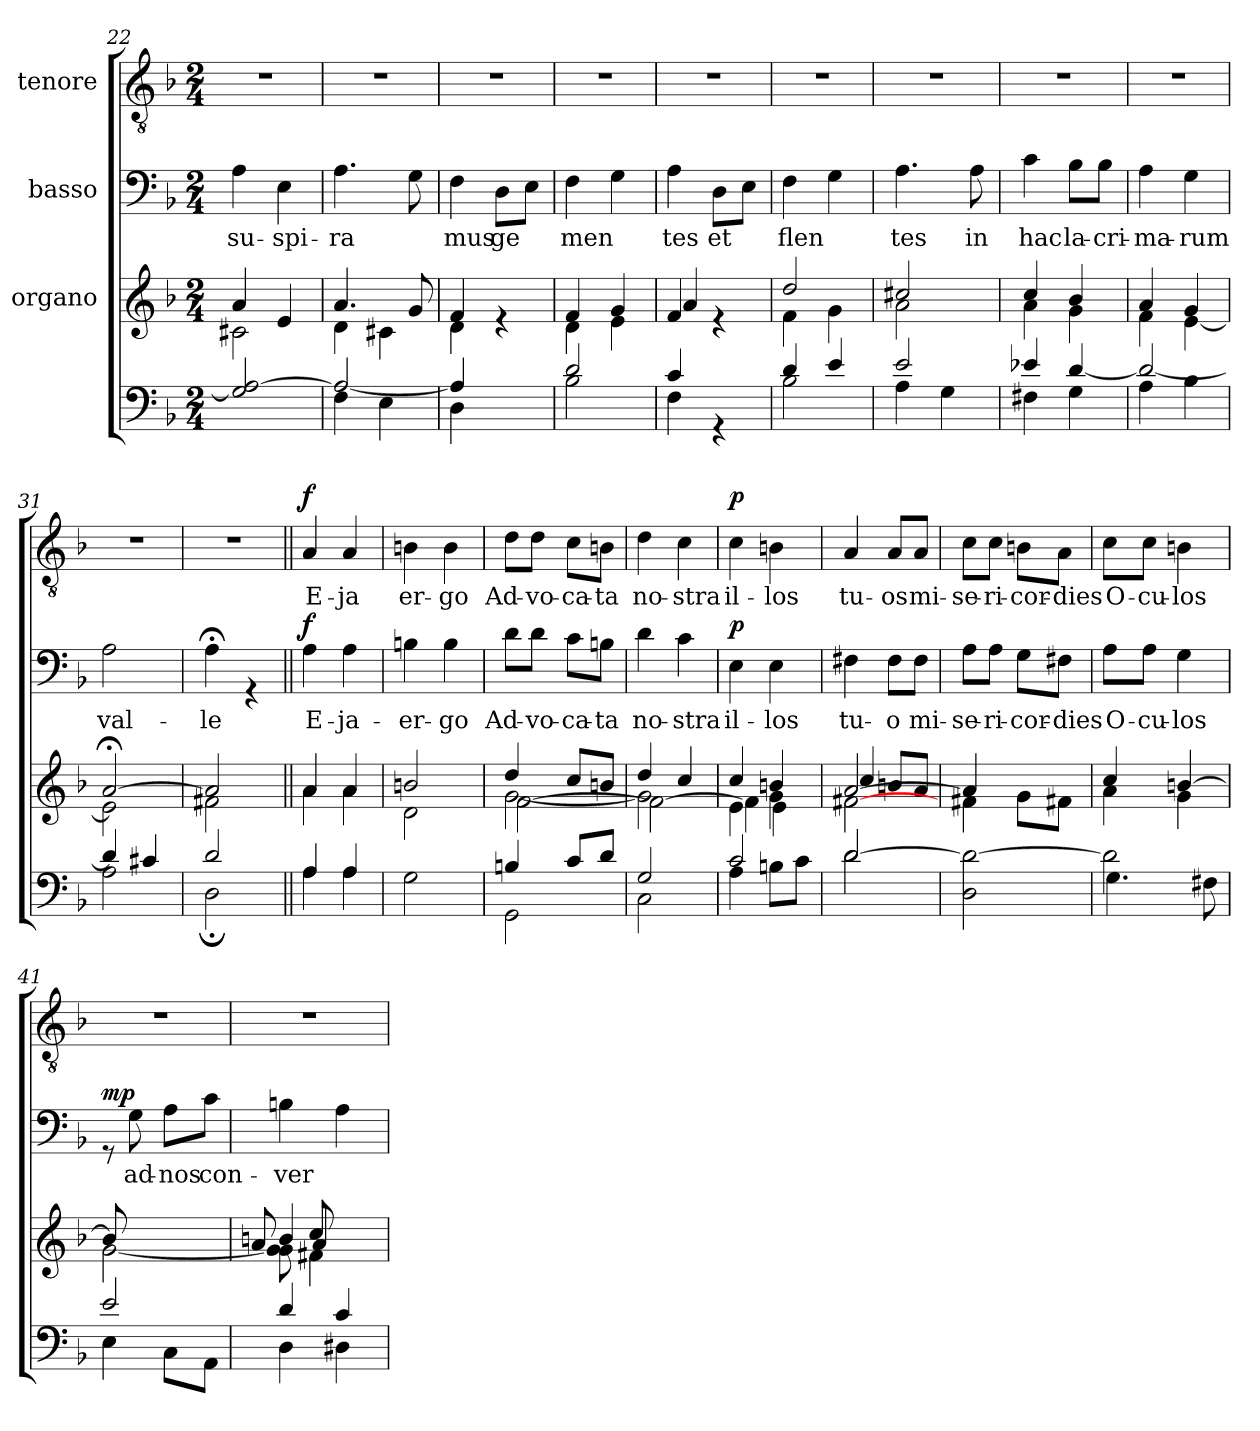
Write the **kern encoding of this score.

**kern	**kern	**kern	**text	**dynam	**kern	**text	**dynam
*part4	*part3	*part2	*part2	*part2	*part1	*part1	*part1
*staff4	*staff3	*staff2	*staff2	*staff2	*staff1	*staff1	*staff1
*	*I"organo	*I"basso	*	*	*I"tenore	*	*
*clefF4	*clefG2	*clefF4	*	*	*clefGv2	*	*
*k[b-]	*k[b-]	*k[b-]	*	*	*k[b-]	*	*
*F:	*F:	*F:	*	*	*F:	*	*
*M2/4	*M2/4	*M2/4	*	*	*M2/4	*	*
=22	=22	=22	=22	=22	=22	=22	=22
*	*^	*	*	*	*	*	*
!	!	!	!	!LO:LY:b	!	!	!	!
2G/] [<2A/	4a/	2c#X\	4A\	su-	.	2r	.	.
!	!	!	!	!LO:LY:b	!	!	!	!
.	4e/	.	4E\	-spi-	.	.	.	.
=23	=23	=23	=23	=23	=23	=23	=23	=23
*^	*	*	*	*	*	*	*	*
!	!	!	!	!	!LO:LY:b	!	!	!	!
4F\	2A/_	4.a/	4d\	4.A\	-ra	.	2r	.	.
4E\	.	.	4c#X\	.	.	.	.	.	.
.	.	8g/	.	8G\	.	.	.	.	.
=24	=24	=24	=24	=24	=24	=24	=24	=24	=24
!	!	!	!	!	!LO:LY:b	!	!	!	!
4D\	4A/]	4f/	4d\	4F\	mus	.	2r	.	.
!	!	!	!	!	!LO:LY:b	!	!	!	!
4ryy	4ryy	4re	4ryy	8D\L	ge	.	.	.	.
.	.	.	.	8E\J	.	.	.	.	.
=25	=25	=25	=25	=25	=25	=25	=25	=25	=25
!	!	!	!	!	!LO:LY:b	!	!	!	!
2B-\	2d/	4f/	4d\	4F\	men	.	2r	.	.
.	.	4g/	4e\	4G\	.	.	.	.	.
!!LO:LB:g=z
=26	=26	=26	=26	=26	=26	=26	=26	=26	=26
!	!	!	!	!	!LO:LY:b	!	!	!	!
4F\	4c/	4f/	4a/	4A\	tes	.	2r	.	.
!	!	!	!	!	!LO:LY:b	!	!	!	!
4rGG	4ryy	4re	4ryy	8D\L	et	.	.	.	.
.	.	.	.	8E\J	.	.	.	.	.
=27	=27	=27	=27	=27	=27	=27	=27	=27	=27
!	!	!	!	!	!LO:LY:b	!	!	!	!
2B-\	4d/	2dd/	4f\	4F\	flen	.	2r	.	.
.	4e/	.	4g\	4G\	.	.	.	.	.
=28	=28	=28	=28	=28	=28	=28	=28	=28	=28
!	!	!	!	!	!LO:LY:b	!	!	!	!
4A\	2e/	2cc#X/	2a\	4.A\	tes	.	2r	.	.
4G\	.	.	.	.	.	.	.	.	.
!	!	!	!	!	!LO:LY:b	!	!	!	!
.	.	.	.	8A\	in	.	.	.	.
=29	=29	=29	=29	=29	=29	=29	=29	=29	=29
!	!	!	!	!	!LO:LY:b	!	!	!	!
4F#X\	4e-X/	4cc/	4a\	4c\	hac	.	2r	.	.
!	!	!	!	!	!LO:LY:b	!	!	!	!
4G\	[<4d/	4b-/	4g\	8B-\L	la-	.	.	.	.
!	!	!	!	!	!LO:LY:b	!	!	!	!
.	.	.	.	8B-\J	-cri-	.	.	.	.
=30	=30	=30	=30	=30	=30	=30	=30	=30	=30
!	!	!	!	!	!LO:LY:b	!	!	!	!
4A\	2d/_	4a/	4f\	4A\	-ma-	.	2r	.	.
!	!	!	!	!	!LO:LY:b	!	!	!	!
4B-\	.	4g/	[>4e\	4G\	-rum	.	.	.	.
!!LO:LB:g=z
=31	=31	=31	=31	=31	=31	=31	=31	=31	=31
!	!	!	!	!	!LO:LY:b	!	!	!	!
2A\	4d/]	[<2a;</	2e\]	2A\	val-	.	2r	.	.
.	4c#X/	.	.	.	.	.	.	.	.
=32	=32	=32	=32	=32	=32	=32	=32	=32	=32
!	!	!	!	!	!LO:LY:b	!	!	!	!
2D\	2d;</	2a/]	2f#X\	4A;<\	-le	.	2r	.	.
.	.	.	.	4rGG	.	.	.	.	.
=33||	=33||	=33||	=33||	=33||	=33||	=33||	=33||	=33||	=33||
!	!	!	!	!	!LO:LY:b	!LO:DY:a	!	!LO:LY:b	!LO:DY:a
4A\	4A/	4a/	4a\	4A\	E-	f	4A/	E-	f
!	!	!	!	!	!LO:LY:b	!	!	!LO:LY:b	!
4A\	4A/	4a/	4a\	4A\	-ja-	.	4A/	-ja	.
=34	=34	=34	=34	=34	=34	=34	=34	=34	=34
!	!	!	!	!	!LO:LY:b	!	!	!LO:LY:b	!
*v	*v	*	*	*	*	*	*	*	*
2G\	2bn/	2d\	4Bn\	-er-	.	4Bn\	er-	.
!	!	!	!	!LO:LY:b	!	!	!LO:LY:b	!
.	.	.	4B\	-go	.	4B\	-go	.
=35	=35	=35	=35	=35	=35	=35	=35	=35
*^	*	*^	*	*	*	*	*	*
!	!	!	!	!	!	!LO:LY:b	!	!	!LO:LY:b	!
4Bn/	2GG\	4dd/	[>2g\	[>2f\	8d\L	Ad-	.	8d\L	Ad-	.
!	!	!	!	!	!	!LO:LY:b	!	!	!LO:LY:b	!
.	.	.	.	.	8d\J	-vo-	.	8d\J	-vo-	.
!	!	!	!	!	!	!LO:LY:b	!	!	!LO:LY:b	!
8c/L	.	8cc/L	.	.	8c\L	-ca-	.	8c\L	-ca-	.
!	!	!	!	!	!	!LO:LY:b	!	!	!LO:LY:b	!
8d/J	.	8bn/J	.	.	8Bn\J	-ta	.	8Bn\J	-ta	.
!!LO:PB:g=z
=36	=36	=36	=36	=36	=36	=36	=36	=36	=36	=36
!	!	!	!	!	!	!LO:LY:b	!	!	!LO:LY:b	!
2G/	2C\	4dd/	2g\]	2f\_	4d\	no-	.	4d\	no-	.
!	!	!	!	!	!	!LO:LY:b	!	!	!LO:LY:b	!
.	.	4cc/	.	.	4c\	-stra	.	4c\	-stra	.
=37	=37	=37	=37	=37	=37	=37	=37	=37	=37	=37
!	!	!	!	!	!	!LO:LY:b	!LO:DY:a	!	!LO:LY:b	!LO:DY:a
4A\	2c/	4cc/	4e\	4f\]	4E\	il-	p	4c\	il-	p
!	!	!	!	!	!	!LO:LY:b	!	!	!LO:LY:b	!
8Bn\L	.	4bn/	4g\	4e\	4E\	-los	.	4Bn\	-los	.
8c\J	.	.	.	.	.	.	.	.	.	.
=38	=38	=38	=38	=38	=38	=38	=38	=38	=38	=38
!	!	!	!	!	!	!LO:LY:b	!	!	!LO:LY:b	!
[>2d\	2d/	[<2a/	4cc/	[>2f#X\	4F#X\	tu-	.	4A/	tu-	.
!	!	!	!	!	!	!LO:LY:b	!	!	!LO:LY:b	!
.	.	.	8bn/L	.	8F#\L	-o	.	8A/L	-os	.
!	!	!	!	!	!	!LO:LY:b	!	!	!LO:LY:b	!
.	.	.	8a/J	.	8F#\J	mi-	.	8A/J	mi-	.
*v	*v	*	*	*	*	*	*	*	*	*
*	*	*v	*v	*	*	*	*	*	*
=39	=39	=39	=39	=39	=39	=39	=39	=39
!	!	!	!	!LO:LY:b	!	!	!LO:LY:b	!
2D\ 2d\_	4a/]	4f#\	8A\L	-se-	.	8c\L	-se-	.
!	!	!	!	!LO:LY:b	!	!	!LO:LY:b	!
.	.	.	8A\J	-ri-	.	8c\J	-ri-	.
!	!	!	!	!LO:LY:b	!	!	!LO:LY:b	!
.	4ryy	8g\L	8G\L	-cor-	.	8Bn\L	-cor-	.
!	!	!	!	!LO:LY:b	!	!	!LO:LY:b	!
.	.	8f#X\J	8F#X\J	-dies	.	8A\J	-dies	.
=40	=40	=40	=40	=40	=40	=40	=40	=40
*^	*	*	*	*	*	*	*	*
!	!	!	!	!	!LO:LY:b	!	!	!LO:LY:b	!
2d\]	4.G\	4cc/	4a\	8A\L	O-	.	8c\L	O-	.
!	!	!	!	!	!LO:LY:b	!	!	!LO:LY:b	!
.	.	.	.	8A\J	-cu-	.	8c\J	-cu-	.
!	!	!	!	!	!LO:LY:b	!	!	!LO:LY:b	!
.	.	[<4bn/	4g\	4G\	-los	.	4Bn\	-los	.
.	8F#X\	.	.	.	.	.	.	.	.
!!LO:LB:g=z
=41	=41	=41	=41	=41	=41	=41	=41	=41	=41
!	!	!	!	!	!	!LO:DY:a	!	!	!
4E\	2e/	8b/]	[>2g\	8rGG	.	mp	2r	.	.
!	!	!	!	!	!LO:LY:b	!	!	!	!
.	.	4.ryy	.	8G\	ad-	.	.	.	.
!	!	!	!	!	!LO:LY:b	!	!	!	!
8C\L	.	.	.	8A\L	-nos	.	.	.	.
!	!	!	!	!	!LO:LY:b	!	!	!	!
8AA\J	.	.	.	8c\J	con-	.	.	.	.
=42	=42	=42	=42	=42	=42	=42	=42	=42	=42
*	*	*^	*^	*	*	*	*	*	*
!	!	!	!	!	!	!	!LO:LY:b	!	!	!	!
4D\	4d/	4bn/	8g\] 8g\	8a/	8ryy	4Bn\	-ver	.	2r	.	.
.	.	.	8cc/	4a/	4f#X\	.	.	.	.	.	.
4D#X\	4c/	8ryy	8ryy	.	.	4A\	.	.	.	.	.
.	.	8ryy	8ryy	8ryy	8ryy	.	.	.	.	.	.
*v	*v	*	*	*	*	*	*	*	*	*	*
*	*v	*v	*v	*v	*	*	*	*	*	*
=	=	=	=	=	=	=	=
*-	*-	*-	*-	*-	*-	*-	*-
